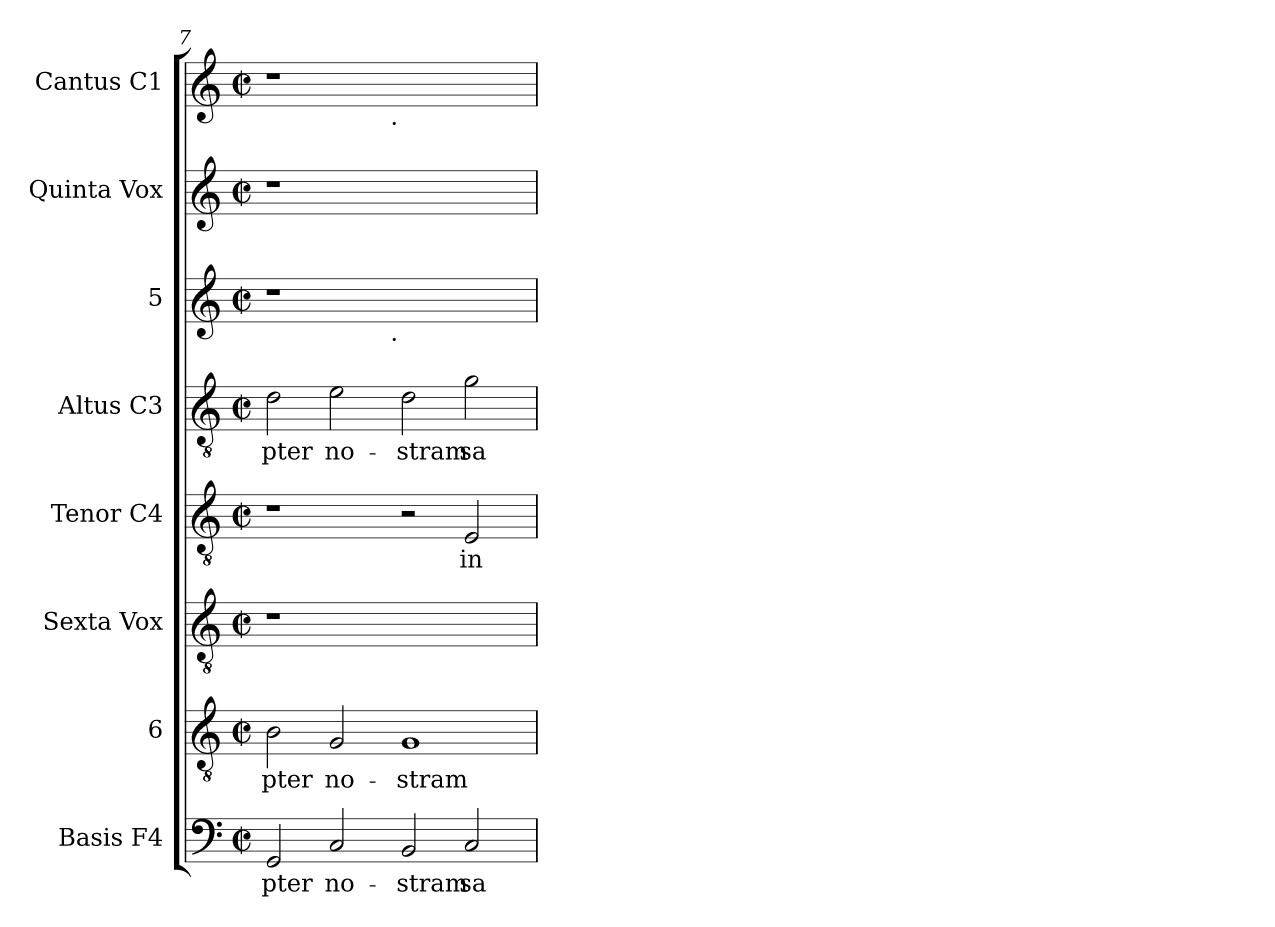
**kern	**text	**kern	**text	**kern	**kern	**text	**kern	**text	**kern	**kern	**kern
*part8	*part8	*part7	*part7	*part6	*part5	*part5	*part4	*part4	*part3	*part2	*part1
*staff8	*staff8	*staff7	*staff7	*staff6	*staff5	*staff5	*staff4	*staff4	*staff3	*staff2	*staff1
*I"Basis  F4	*	*I"6	*	*I"Sexta  Vox	*I"Tenor  C4	*	*I"Altus  C3	*	*I"5	*I"Quinta  Vox	*I"Cantus  C1
*I'B	*	*	*	*	*I'T	*	*I'A	*	*	*	*I'C
*clefF4	*	*clefGv2	*	*clefGv2	*clefGv2	*	*clefGv2	*	*clefG2	*clefG2	*clefG2
*k[]	*	*k[]	*	*k[]	*k[]	*	*k[]	*	*k[]	*k[]	*k[]
*C:	*	*C:	*	*C:	*C:	*	*C:	*	*C:	*C:	*C:
*M2/2	*	*M2/2	*	*M2/2	*M2/2	*	*M2/2	*	*M2/2	*M2/2	*M2/2
*met(c|)	*	*met(c|)	*	*met(c|)	*met(c|)	*	*met(c|)	*	*met(c|)	*met(c|)	*met(c|)
=7	=7	=7	=7	=7	=7	=7	=7	=7	=7	=7	=7
!	!LO:LY:b:cj	!	!LO:LY:b:cj	!	!	!	!	!LO:LY:b:cj	!	!	!
*	*	*	*	*	*	*	*	*	*^	*	*^
2GG/	-pter	2B\	-pter	1r	1r	.	2d\	-pter	1r	2ryy	1r	1r	2ryy
!	!LO:LY:b:cj	!	!LO:LY:b:cj	!	!	!	!	!LO:LY:b:cj	!	!	!	!	!
2C/	no-	2G/	no-	.	.	.	2e\	no-	.	4...ryy	.	.	4...ryy
!	!	!	!	!	!	!	!	!	!	!	!	!	!LO:TX:b:t=.
!	!	!	!	!	!	!	!	!	!	!LO:TX:b:t=.	!	!	!
.	.	.	.	.	.	.	.	.	.	1ryy	.	.	1ryy
!	!LO:LY:b:cj	!	!LO:LY:b:cj	!	!	!	!	!LO:LY:b:cj	!	!	!	!	!
2BB/	-stram	1G	-stram	1ryy	2r	.	2d\	-stram	1ryy	.	1ryy	1ryy	.
!	!LO:LY:b:cj	!	!	!	!	!LO:LY:b:cj	!	!LO:LY:b:cj	!	!	!	!	!
2C/	sa-	.	.	.	2E/	in	2g\	sa-	.	.	.	.	.
.	.	.	.	.	.	.	.	.	.	32ryy	.	.	32ryy
*	*	*	*	*	*	*	*	*	*v	*v	*	*v	*v
=	=	=	=	=	=	=	=	=	=	=	=
*-	*-	*-	*-	*-	*-	*-	*-	*-	*-	*-	*-
